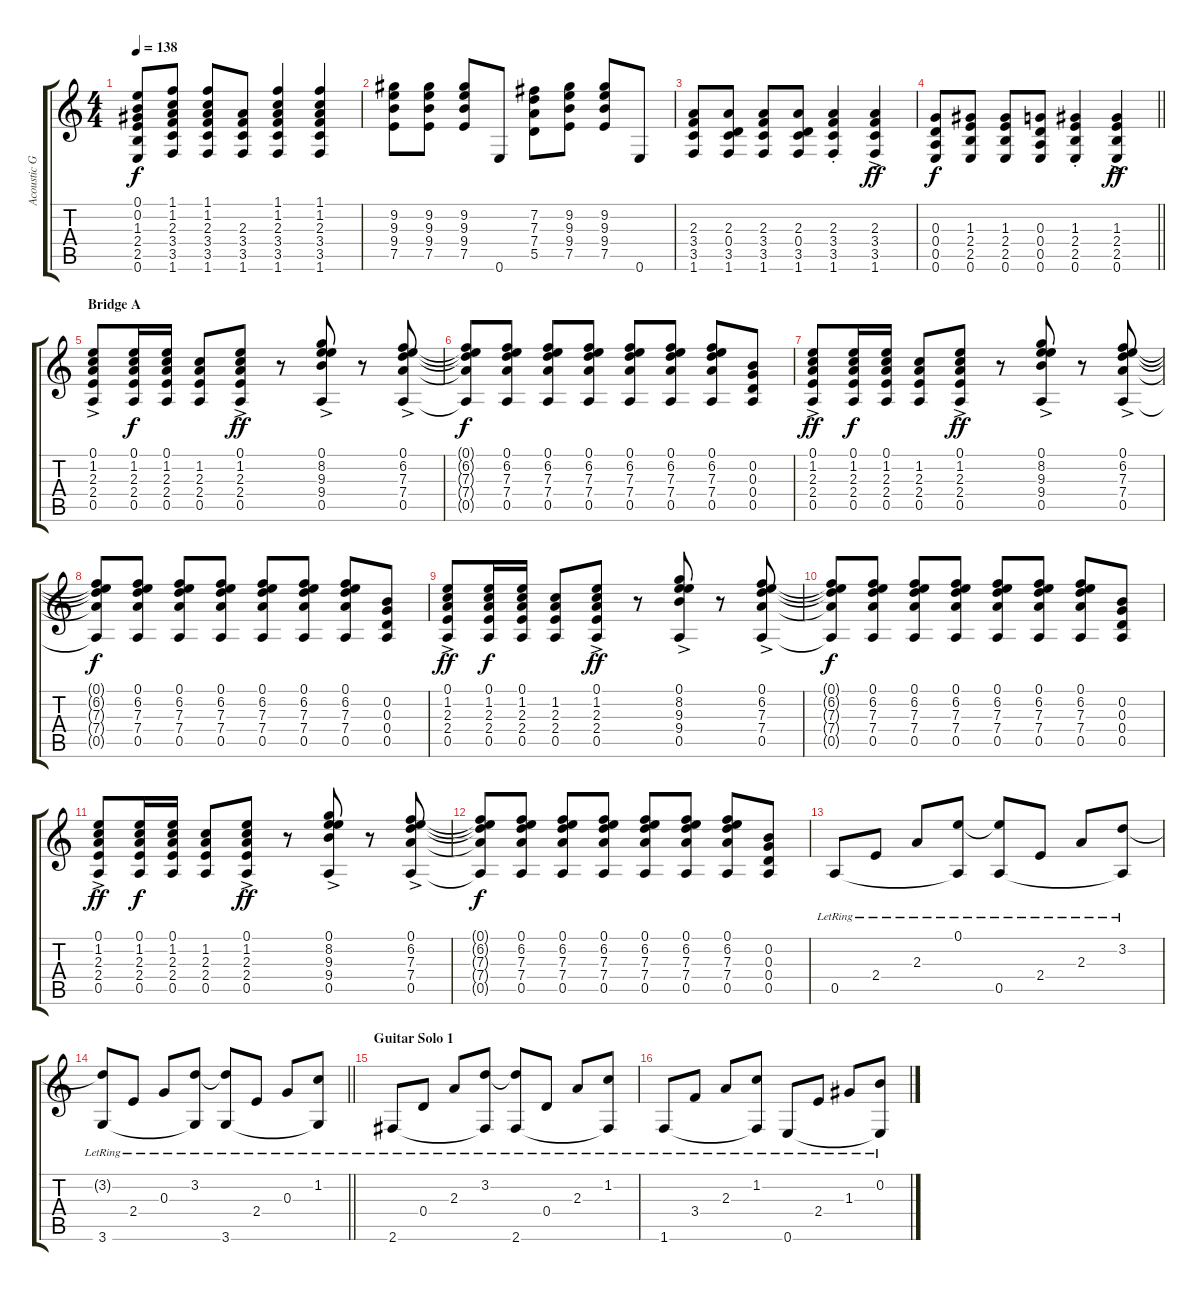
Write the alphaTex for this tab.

\track ("Acoustic Guitar 1" "Acoustic G") {instrument acousticguitarsteel}
\staff {score tabs}
\tuning (E4 B3 G3 D3 A2 E2) {hide}
\ts (4 4)
\tempo 138
\clef g2
\ks c
(0.1 0.2 1.3 2.4 2.5 0.6).8{dy f} (1.1 1.2 2.3 3.4 3.5 1.6).8 (1.1 1.2 2.3 3.4 3.5 1.6).8 (2.3 3.4 3.5 1.6).8 (1.1 1.2 2.3 3.4 3.5 1.6).4 (1.1 1.2 2.3 3.4 3.5 1.6).4 |
(9.2 9.3 9.4 7.5).8 (9.2 9.3 9.4 7.5).8 (9.2 9.3 9.4 7.5).8 0.6.8 (7.2 7.3 7.4 5.5).8 (9.2 9.3 9.4 7.5).8 (9.2 9.3 9.4 7.5).8 0.6.8 |
(2.3 3.4 3.5 1.6).8 (2.3 0.4 3.5 1.6).8 (2.3 3.4 3.5 1.6).8 (2.3 0.4 3.5 1.6).8 (2.3{st} 3.4{st} 3.5{st} 1.6{st}).4 (2.3{ac} 3.4{ac} 3.5{ac} 1.6{ac}).4{dy ff} |
\barLineRight lightlight
(0.3 0.4 0.5 0.6).8{dy f} (1.3 2.4 2.5 0.6).8 (1.3 2.4 2.5 0.6).8 (0.3 0.4 0.5 0.6).8 (1.3{st} 2.4{st} 2.5{st} 0.6{st}).4 (1.3{ac} 2.4{ac} 2.5{ac} 0.6{ac}).4{dy ff} |
\section ("" "Bridge A")
(0.1{ac} 1.2{ac} 2.3{ac} 2.4{ac} 0.5{ac}).8 (0.1 1.2 2.3 2.4 0.5).16{dy f} (0.1 1.2 2.3 2.4 0.5).16 (1.2 2.3 2.4 0.5).8 (0.1{ac} 1.2{ac} 2.3{ac} 2.4{ac} 0.5{ac}).8{dy ff} r.8 (0.1{ac} 8.2{ac} 9.3{ac} 9.4{ac} 0.5{ac}).8 r.8 (0.1{ac} 6.2{ac} 7.3{ac} 7.4{ac} 0.5{ac}).8 |
(0.1{t} 6.2{t} 7.3{t} 7.4{t} 0.5{t}).8{dy f} (0.1 6.2 7.3 7.4 0.5).8{volume 16} (0.1 6.2 7.3 7.4 0.5).8 (0.1 6.2 7.3 7.4 0.5).8 (0.1 6.2 7.3 7.4 0.5).8 (0.1 6.2 7.3 7.4 0.5).8 (0.1 6.2 7.3 7.4 0.5).8 (0.2 0.3 0.4 0.5).8 |
(0.1{ac} 1.2{ac} 2.3{ac} 2.4{ac} 0.5{ac}).8{dy ff volume 13} (0.1 1.2 2.3 2.4 0.5).16{dy f} (0.1 1.2 2.3 2.4 0.5).16 (1.2 2.3 2.4 0.5).8 (0.1{ac} 1.2{ac} 2.3{ac} 2.4{ac} 0.5{ac}).8{dy ff} r.8 (0.1{ac} 8.2{ac} 9.3{ac} 9.4{ac} 0.5{ac}).8 r.8 (0.1{ac} 6.2{ac} 7.3{ac} 7.4{ac} 0.5{ac}).8 |
(0.1{t} 6.2{t} 7.3{t} 7.4{t} 0.5{t}).8{dy f} (0.1 6.2 7.3 7.4 0.5).8{volume 16} (0.1 6.2 7.3 7.4 0.5).8 (0.1 6.2 7.3 7.4 0.5).8 (0.1 6.2 7.3 7.4 0.5).8 (0.1 6.2 7.3 7.4 0.5).8 (0.1 6.2 7.3 7.4 0.5).8 (0.2 0.3 0.4 0.5).8 |
(0.1{ac} 1.2{ac} 2.3{ac} 2.4{ac} 0.5{ac}).8{dy ff volume 13} (0.1 1.2 2.3 2.4 0.5).16{dy f} (0.1 1.2 2.3 2.4 0.5).16 (1.2 2.3 2.4 0.5).8 (0.1{ac} 1.2{ac} 2.3{ac} 2.4{ac} 0.5{ac}).8{dy ff} r.8 (0.1{ac} 8.2{ac} 9.3{ac} 9.4{ac} 0.5{ac}).8 r.8 (0.1{ac} 6.2{ac} 7.3{ac} 7.4{ac} 0.5{ac}).8 |
(0.1{t} 6.2{t} 7.3{t} 7.4{t} 0.5{t}).8{dy f} (0.1 6.2 7.3 7.4 0.5).8{volume 16} (0.1 6.2 7.3 7.4 0.5).8 (0.1 6.2 7.3 7.4 0.5).8 (0.1 6.2 7.3 7.4 0.5).8 (0.1 6.2 7.3 7.4 0.5).8 (0.1 6.2 7.3 7.4 0.5).8 (0.2 0.3 0.4 0.5).8 |
(0.1{ac} 1.2{ac} 2.3{ac} 2.4{ac} 0.5{ac}).8{dy ff volume 13} (0.1 1.2 2.3 2.4 0.5).16{dy f} (0.1 1.2 2.3 2.4 0.5).16 (1.2 2.3 2.4 0.5).8 (0.1{ac} 1.2{ac} 2.3{ac} 2.4{ac} 0.5{ac}).8{dy ff} r.8 (0.1{ac} 8.2{ac} 9.3{ac} 9.4{ac} 0.5{ac}).8 r.8 (0.1{ac} 6.2{ac} 7.3{ac} 7.4{ac} 0.5{ac}).8 |
(0.1{t} 6.2{t} 7.3{t} 7.4{t} 0.5{t}).8{dy f} (0.1 6.2 7.3 7.4 0.5).8{volume 16} (0.1 6.2 7.3 7.4 0.5).8 (0.1 6.2 7.3 7.4 0.5).8 (0.1 6.2 7.3 7.4 0.5).8 (0.1 6.2 7.3 7.4 0.5).8 (0.1 6.2 7.3 7.4 0.5).8 (0.2 0.3 0.4 0.5).8 |
0.5{lr}.8 2.4{lr}.8 2.3{lr}.8 (0.1{lr} 0.5{t}).8 (0.1{t} 0.5{lr}).8 2.4{lr}.8 2.3{lr}.8 (3.2{lr} 0.5{t}).8 |
\barLineRight lightlight
(3.2{t} 3.6{lr}).8 2.4{lr}.8 0.3{lr}.8 (3.2{lr} 3.6{t}).8 (3.2{t} 3.6{lr}).8 2.4{lr}.8 0.3{lr}.8 (1.2{lr} 3.6{t}).8 |
\section ("" "Guitar Solo 1")
2.6{lr}.8 0.4{lr}.8 2.3{lr}.8 (3.2{lr} 2.6{t}).8 (3.2{t} 2.6{lr}).8 0.4{lr}.8 2.3{lr}.8 (1.2{lr} 2.6{t}).8 |
1.6{lr}.8 3.4{lr}.8 2.3{lr}.8 (1.2{lr} 1.6{t}).8 0.6{lr}.8 2.4{lr}.8 1.3{lr}.8 (0.2{lr} 0.6{t}).8
